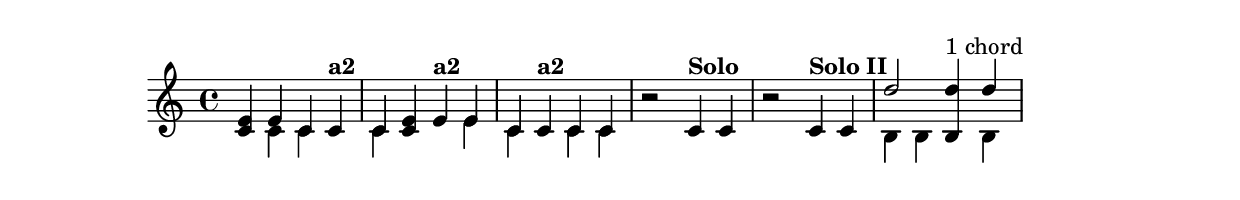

\header {
  texidoc ="Overrides for the part-combiner, affecting only one moment.
  The @code{partcombine...Once} override applies only to one moment, after which the
  old override -- if any -- is in effect again.
"
}

\layout { ragged-right = ##t }

\version "2.16.0"

mI = \relative c' {
	e4 e \partcombineApartOnce c c |
	\partcombineApart c \partcombineChordsOnce e e e |
	c \partcombineUnisonoOnce c c c |
	\partcombineAutomatic \partcombineSoloIOnce r2 c4 c |
	\partcombineSoloIIOnce R1 |
	d'2 \partcombineChordsOnce d4^"1 chord" d|
}
mII = \relative c' {
	c4 \partcombineApartOnce c c c |
	c c \partcombineAutomaticOnce e e |
	c c c c |
	R1 |
	r2 c4 c |
	b4 b b b |
}

\score {
	\new Staff \partcombine \mI \mII
}
